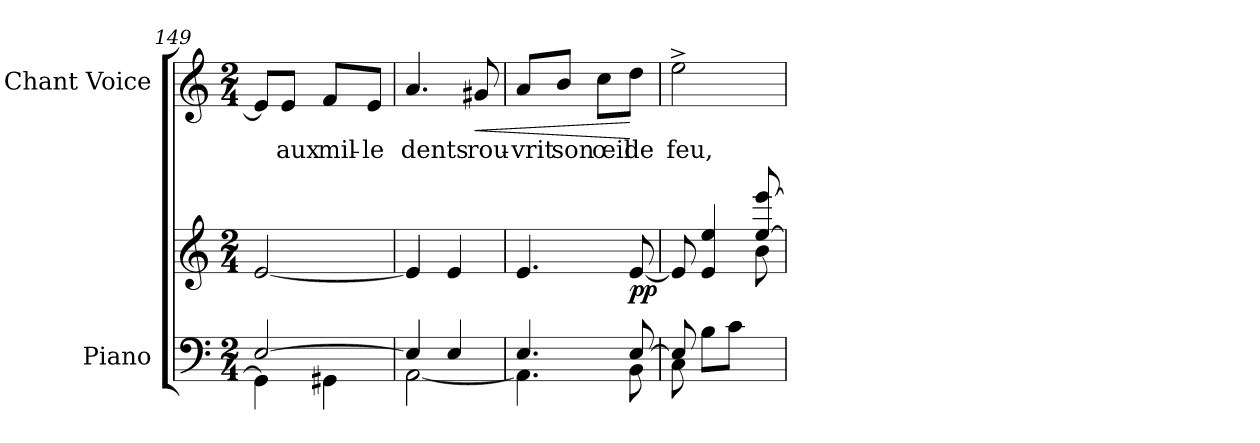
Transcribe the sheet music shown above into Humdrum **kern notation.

**kern	**kern	**dynam	**kern	**text	**dynam
*part2	*part2	*part2	*part1	*part1	*part1
*staff3	*staff2	*staff2/3	*staff1	*staff1	*staff1
*I"Piano	*	*	*I"Chant Voice	*	*
*I'Pno	*	*	*	*	*
*clefF4	*clefG2	*	*clefG2	*	*
*k[]	*k[]	*	*k[]	*	*
*M2/4	*M2/4	*	*M2/4	*	*
=149	=149	=149	=149	=149	=149
*^	*	*	*	*	*
[2E/	4GG\]	[>2e/	.	8e/L]	.	.
.	.	.	.	8e/J	aux	.
.	4GG#X\	.	.	8f/L	mil-	.
.	.	.	.	8e/J	-le	.
=150	=150	=150	=150	=150	=150	=150
4E/]	[2AA\	4e/]	.	4.a/	dents	.
4E/	.	4e/	.	.	.	.
!	!	!	!	!	!	!LO:HP:b
.	.	.	.	8g#X/	rou-	<
=151	=151	=151	=151	=151	=151	=151
4.E/	4.AA\]	4.e/	.	8a/L	-vrit	.
.	.	.	.	8b/J	son	.
.	.	.	.	8cc\L	œil	.
!	!	!	!LO:DY:b	!	!	!
[8E/	8BB\	[8e/	pp	8dd\J	de	[
=152	=152	=152	=152	=152	=152	=152
*	*	*^	*	*	*	*
8E/]	8C\	8e/]	4.ryy	.	2ee^\	feu,	.
8B\L	8ryy	4e/ 4ee/	.	.	.	.	.
8c\J	4ryy	.	.	.	.	.	.
8ryy	.	[>8ee/ [8eee/L	8b\L	.	.	.	.
*v	*v	*	*	*	*	*	*
*	*v	*v	*	*	*	*
=	=	=	=	=	=
*-	*-	*-	*-	*-	*-
